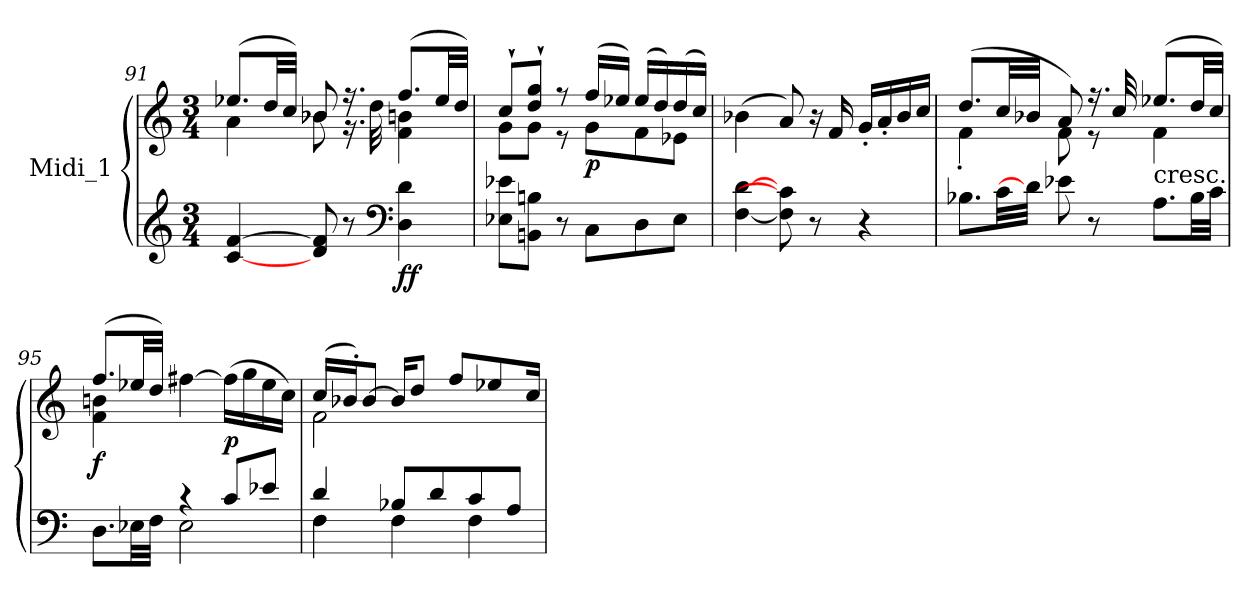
**kern	**kern	**dynam
*part1	*part1	*part1
*staff2	*staff1	*staff1/2
*I"Midi_1	*	*
*clefG2	*clefG2	*
*k[]	*k[]	*
*M3/4	*M3/4	*
=91	=91	=91
*	*^	*
[4c/ [4f/	(>8.ee-X/L	4a\	.
.	32dd/LL	.	.
.	32cc/JJJ)	.	.
8d/ 8f/]	8b-X/	8b-\	.
8r	16.r	16.r	.
.	32dd\	32ryy	.
*clefF4	*	*	*
!	!	!	!LO:DY:b=2
!	!	!	!LO:DY:n=1:b
4D\ 4d\	(>8.ff/L	4f\ 4bn\	f f
.	32ee-/LL	.	.
.	32dd/JJJ)	.	.
=92	=92	=92	=92
8E-X\ 8e-X\L	8cc`/L	8g\L	.
8BBn\ 8Bn\J	8dd/` 8gg/`J	8g\J	.
8r	8r	8r	.
!	!	!	!LO:DY:b
8C\L	(>16ff/LL	8g\L	p
.	16ee-X/JJ)	.	.
8D\	(>16ee-/LL	8f\	.
.	16dd/)	.	.
8E-\J	(>16dd/	8e-X\J	.
.	16cc/JJ)	.	.
=93	=93	=93	=93
[4F\ [4d\	(>4b-X\	2ryy	.
8F\] 8c\]	8a/)	.	.
8r	16r	.	.
.	16f/	.	.
4r	16g'/LL	4ryy	.
.	16a'/	.	.
.	16b-/	.	.
.	16cc/JJ	.	.
!!LO:PB:g=z	!!
=94	=94	=94	=94
8.B-X\L	(>8.dd/L	4f'\	.
32c\LL	32cc/LL	.	.
32d\JJJ]	32b-X/JJJ	.	.
8e-X\	8a/)	8f\	.
8r	16.r	8r	.
.	32cc/	.	.
!	!LO:TX:b:t=cresc.	!	!
8.A\L	(>8.ee-X/L	4f\	.
32B-\LL	32dd/LL	.	.
32c\JJJ	32cc/JJJ)	.	.
!!LO:LB:g=z	!!
=95	=95	=95	=95
*^	*	*	*
!	!	!	!	!LO:DY:b
8.D\L	4ryy	(>8.ff/L	4f\ 4bn\	f
32E-X\LL	.	32ee-X/LL	.	.
32F\JJJ	.	32dd/JJJ)	.	.
4r	2E-\	[4ff#X\	4ryy	.
!	!	!	!	!LO:DY:a=2
8c/L	.	(>16ff#\LL]	4ryy	p
.	.	16gg\	.	.
8e-X/J	.	16ee-\	.	.
.	.	16cc\JJ)	.	.
=96	=96	=96	=96	=96
4d/	4F\	(>16cc/LL	2f\	.
.	.	16b-X'/J)	.	.
.	.	[8b-/J	.	.
8B-X/L	4F\	16b-/KL]	.	.
.	.	8dd/J	.	.
8d/	.	.	.	.
.	.	8ff/L	.	.
8c/	4F\	.	4ryy	.
.	.	8ee-X/	.	.
8A/J	.	.	.	.
.	.	16cc/Jk	.	.
*v	*v	*	*	*
*	*v	*v	*
=	=	=
*-	*-	*-
